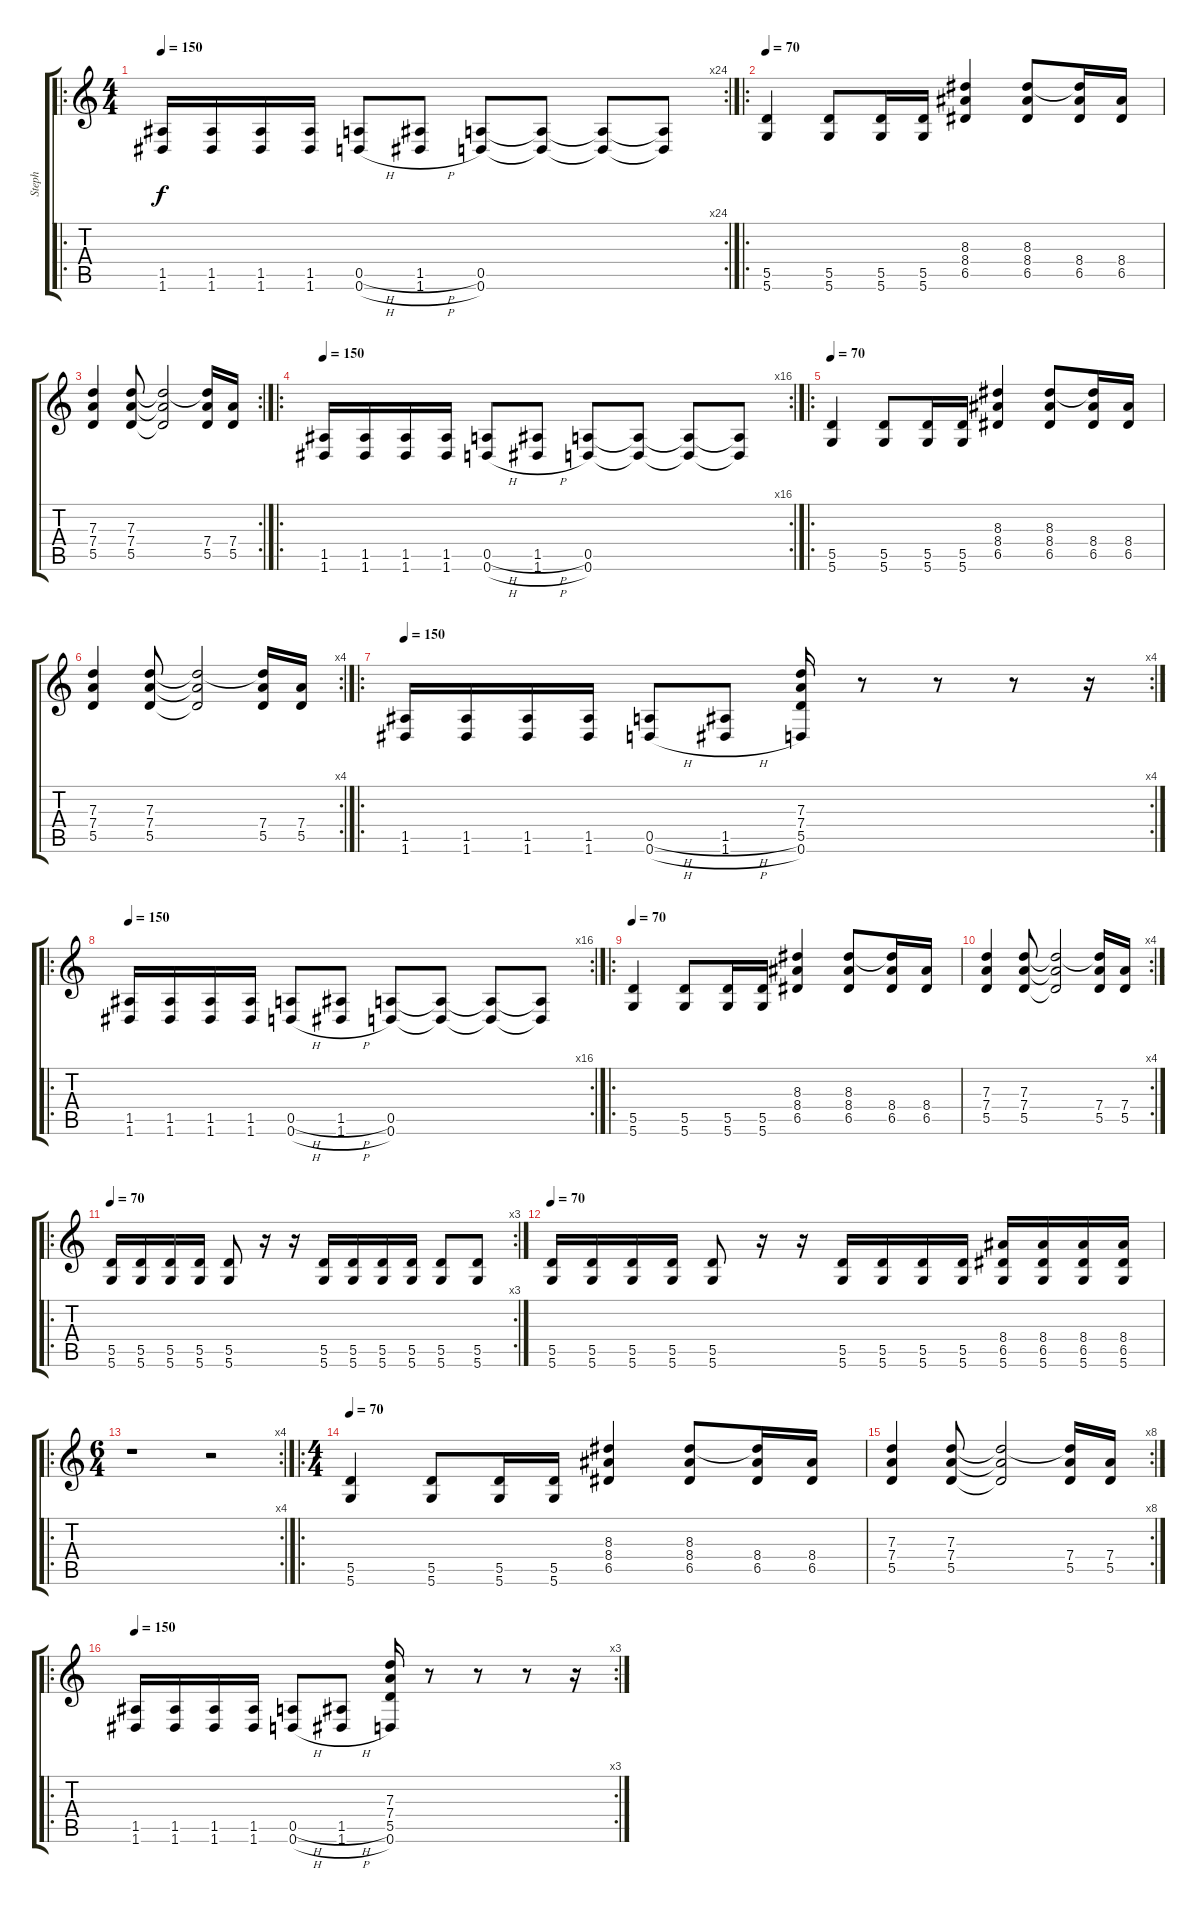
\track ("Steph" "Steph") {instrument distortionguitar}
\staff {score tabs}
\tuning (E4 B3 G3 D3 A2 D2) {hide}
\ro
\rc 24
\ts (4 4)
\tempo 150
\clef g2
\ks c
(1.5 1.6).16{dy f instrument distortionguitar} (1.5 1.6).16 (1.5 1.6).16 (1.5 1.6).16 (0.5{h} 0.6{h}).8 (1.5{h} 1.6{h}).8 (0.5 0.6).8 (0.5{t} 0.6{t}).8 (0.5{t} 0.6{t}).8 (0.5{t} 0.6{t}).8 |
\ro
\tempo 70
(5.5 5.6).4 (5.5 5.6).8 (5.5 5.6).16 (5.5 5.6).16 (8.3 8.4 6.5).4 (8.3 8.4 6.5).8 (8.3{t} 8.4 6.5).16 (8.4 6.5).16 |
\rc 2
(7.3 7.4 5.5).4 (7.3 7.4 5.5).8 (7.3{t} 7.4{t} 5.5{t}).2 (7.3{t} 7.4 5.5).16 (7.4 5.5).16 |
\ro
\rc 16
\tempo 150
(1.5 1.6).16 (1.5 1.6).16 (1.5 1.6).16 (1.5 1.6).16 (0.5{h} 0.6{h}).8 (1.5{h} 1.6{h}).8 (0.5 0.6).8 (0.5{t} 0.6{t}).8 (0.5{t} 0.6{t}).8 (0.5{t} 0.6{t}).8 |
\ro
\tempo 70
(5.5 5.6).4 (5.5 5.6).8 (5.5 5.6).16 (5.5 5.6).16 (8.3 8.4 6.5).4 (8.3 8.4 6.5).8 (8.3{t} 8.4 6.5).16 (8.4 6.5).16 |
\rc 4
(7.3 7.4 5.5).4 (7.3 7.4 5.5).8 (7.3{t} 7.4{t} 5.5{t}).2 (7.3{t} 7.4 5.5).16 (7.4 5.5).16 |
\ro
\rc 4
\tempo 150
(1.5 1.6).16 (1.5 1.6).16 (1.5 1.6).16 (1.5 1.6).16 (0.5{h} 0.6{h}).8 (1.5{h} 1.6{h}).8 (7.3 7.4 5.5 0.6).16 r.8 r.8 r.8 r.16 |
\ro
\rc 16
\tempo 150
(1.5 1.6).16 (1.5 1.6).16 (1.5 1.6).16 (1.5 1.6).16 (0.5{h} 0.6{h}).8 (1.5{h} 1.6{h}).8 (0.5 0.6).8 (0.5{t} 0.6{t}).8 (0.5{t} 0.6{t}).8 (0.5{t} 0.6{t}).8 |
\ro
\tempo 70
(5.5 5.6).4 (5.5 5.6).8 (5.5 5.6).16 (5.5 5.6).16 (8.3 8.4 6.5).4 (8.3 8.4 6.5).8 (8.3{t} 8.4 6.5).16 (8.4 6.5).16 |
\rc 4
(7.3 7.4 5.5).4 (7.3 7.4 5.5).8 (7.3{t} 7.4{t} 5.5{t}).2 (7.3{t} 7.4 5.5).16 (7.4 5.5).16 |
\ro
\rc 3
\tempo 70
(5.5 5.6).16 (5.5 5.6).16 (5.5 5.6).16 (5.5 5.6).16 (5.5 5.6).8 r.16 r.16 (5.5 5.6).16 (5.5 5.6).16 (5.5 5.6).16 (5.5 5.6).16 (5.5 5.6).8 (5.5 5.6).8 |
\tempo 70
(5.5 5.6).16 (5.5 5.6).16 (5.5 5.6).16 (5.5 5.6).16 (5.5 5.6).8 r.16 r.16 (5.5 5.6).16 (5.5 5.6).16 (5.5 5.6).16 (5.5 5.6).16 (8.4 6.5 5.6).16 (8.4 6.5 5.6).16 (8.4 6.5 5.6).16 (8.4 6.5 5.6).16 |
\ro
\rc 4
\ts (6 4)
r.1 r.2 |
\ro
\ts (4 4)
\tempo 70
(5.5 5.6).4 (5.5 5.6).8 (5.5 5.6).16 (5.5 5.6).16 (8.3 8.4 6.5).4 (8.3 8.4 6.5).8 (8.3{t} 8.4 6.5).16 (8.4 6.5).16 |
\rc 8
(7.3 7.4 5.5).4 (7.3 7.4 5.5).8 (7.3{t} 7.4{t} 5.5{t}).2 (7.3{t} 7.4 5.5).16 (7.4 5.5).16 |
\ro
\rc 3
\tempo 150
(1.5 1.6).16 (1.5 1.6).16 (1.5 1.6).16 (1.5 1.6).16 (0.5{h} 0.6{h}).8 (1.5{h} 1.6{h}).8 (7.3 7.4 5.5 0.6).16 r.8 r.8 r.8 r.16
